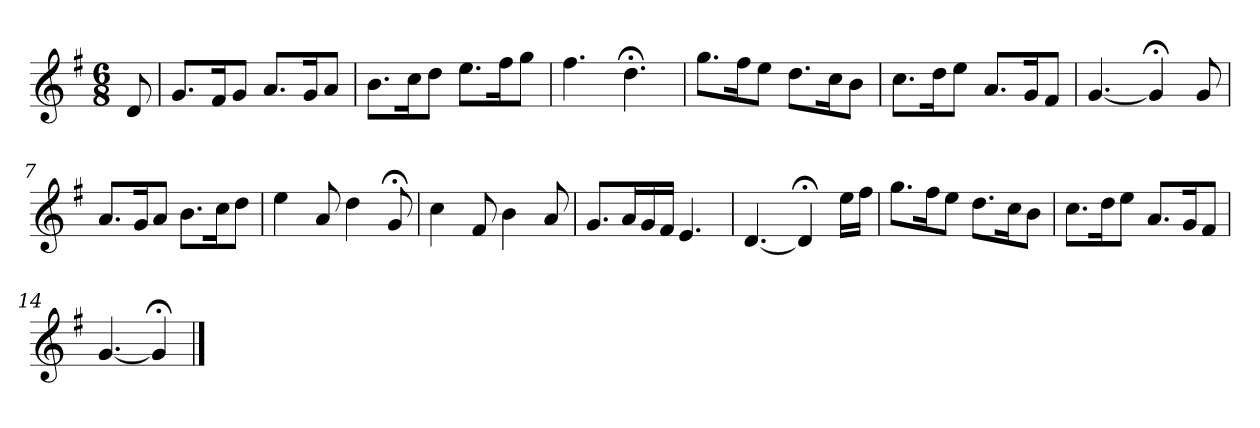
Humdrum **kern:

**kern
*part1
*staff1
*k[f#]
*G:
*M6/8
*MM120
=
8d
=1
8.gL
16f#K
8gJ
8.aL
16gK
8aJ
=2
8.bL
16ccK
8ddJ
8.eeL
16ff#K
8ggJ
=3
4.ff#
4.dd;<
=4
8.ggL
16ff#K
8eeJ
8.ddL
16ccK
8bJ
=5
8.ccL
16ddK
8eeJ
8.aL
16gK
8f#J
=6
[4.g
4g;<]
8g
=7
8.aL
16gK
8aJ
8.bL
16ccK
8ddJ
=8
4ee
8a
4dd
8g;<
=9
4cc
8f#
4b
8a
=10
8.gL
16aL
16g
16f#JJ
4.e
=11
[4.d
4d;<]
16eeLL
16ff#JJ
=12
8.ggL
16ff#K
8eeJ
8.ddL
16ccK
8bJ
=13
8.ccL
16ddK
8eeJ
8.aL
16gK
8f#J
=14
[4.g
4g;<]
==
*-
